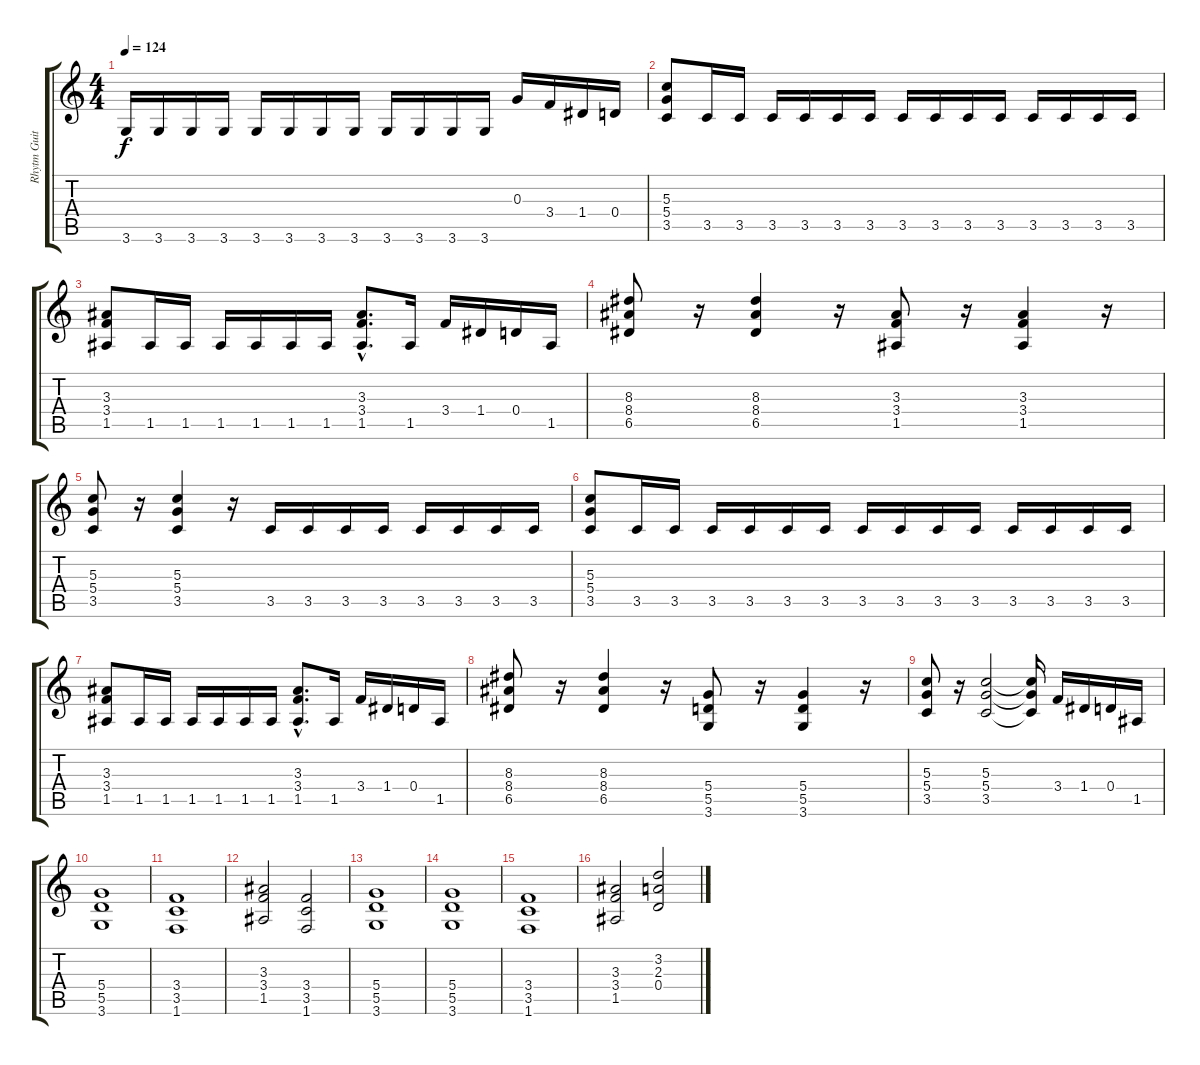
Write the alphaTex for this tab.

\track ("Rhytm Guitar" "Rhytm Guit") {instrument distortionguitar}
\staff {score tabs}
\tuning (E4 B3 G3 D3 A2 E2) {hide}
\ts (4 4)
\tempo 124
\clef g2
\ks c
3.6.16{dy f} 3.6.16 3.6.16 3.6.16 3.6.16 3.6.16 3.6.16 3.6.16 3.6.16 3.6.16 3.6.16 3.6.16 0.3.16 3.4.16 1.4.16 0.4.16 |
(5.3 5.4 3.5).8 3.5.16 3.5.16 3.5.16 3.5.16 3.5.16 3.5.16 3.5.16 3.5.16 3.5.16 3.5.16 3.5.16 3.5.16 3.5.16 3.5.16 |
(3.3 3.4 1.5).8 1.5.16 1.5.16 1.5.16 1.5.16 1.5.16 1.5.16 (3.3{hac} 3.4{hac} 1.5{hac}).8{d} 1.5.16 3.4.16 1.4.16 0.4.16 1.5.16 |
(8.3 8.4 6.5).8 r.16 (8.3 8.4 6.5).4 r.16 (3.3 3.4 1.5).8 r.16 (3.3 3.4 1.5).4 r.16 |
(5.3 5.4 3.5).8 r.16 (5.3 5.4 3.5).4 r.16 3.5.16 3.5.16 3.5.16 3.5.16 3.5.16 3.5.16 3.5.16 3.5.16 |
(5.3 5.4 3.5).8 3.5.16 3.5.16 3.5.16 3.5.16 3.5.16 3.5.16 3.5.16 3.5.16 3.5.16 3.5.16 3.5.16 3.5.16 3.5.16 3.5.16 |
(3.3 3.4 1.5).8 1.5.16 1.5.16 1.5.16 1.5.16 1.5.16 1.5.16 (3.3{hac} 3.4{hac} 1.5{hac}).8{d} 1.5.16 3.4.16 1.4.16 0.4.16 1.5.16 |
(8.3 8.4 6.5).8 r.16 (8.3 8.4 6.5).4 r.16 (5.4 5.5 3.6).8 r.16 (5.4 5.5 3.6).4 r.16 |
(5.3 5.4 3.5).8 r.16 (5.3 5.4 3.5).2 (5.3{t} 5.4{t} 3.5{t}).16 3.4.16 1.4.16 0.4.16 1.5.16 |
(5.4 5.5 3.6).1 |
(3.4 3.5 1.6).1 |
(3.3 3.4 1.5).2 (3.4 3.5 1.6).2 |
(5.4 5.5 3.6).1 |
(5.4 5.5 3.6).1 |
(3.4 3.5 1.6).1 |
(3.3 3.4 1.5).2 (3.2 2.3 0.4).2
